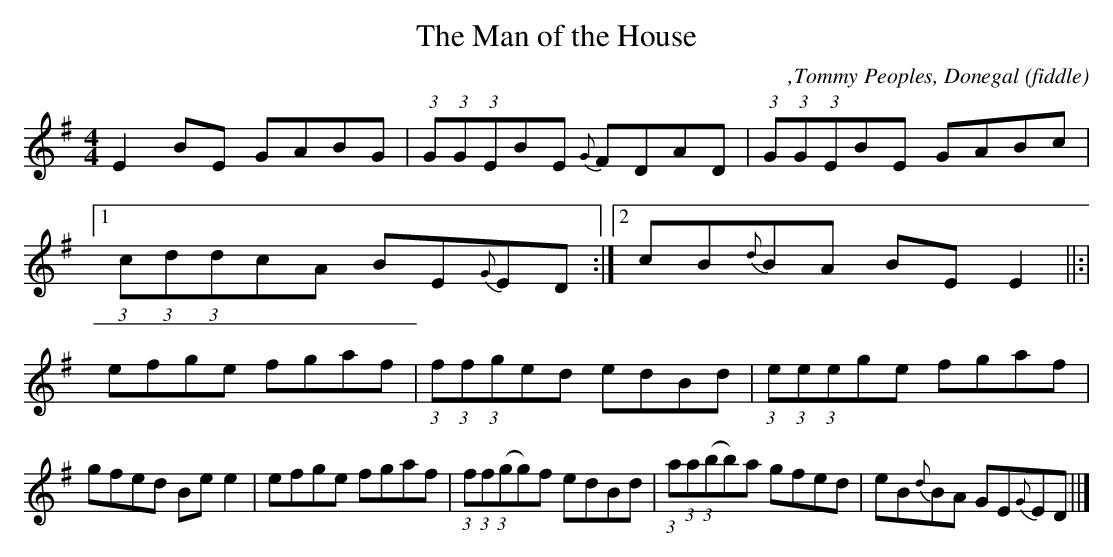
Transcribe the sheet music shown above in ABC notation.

X:1
T:The Man of the House
C:,Tommy Peoples, Donegal (fiddle)
M:4/4
L:1/8
K:G
E2 BE GABG |.(3:2:1G.(3:2:1G.(3:2:1EBE {G}FDAD |.(3:2:1G.(3:2:1G.(3:2:1EBE GABc |[1.(3:2:1c.(3:2:1d.(3:2:1dcA BE{G}ED :|[2cB{d}BA BEE2 ||:|efge fgaf |.(3:2:1f.(3:2:1f.(3:2:1ged edBd |.(3:2:1e.(3:2:1e.(3:2:1ege fgaf |
gfed Bee2 |efge fgaf |.(3:2:1f.(3:2:1f(.(3:2:1gg)f edBd |.(3:2:1a.(3:2:1a(.(3:2:1bb)a gfed |eB{d}BA GE{G}ED ||]
